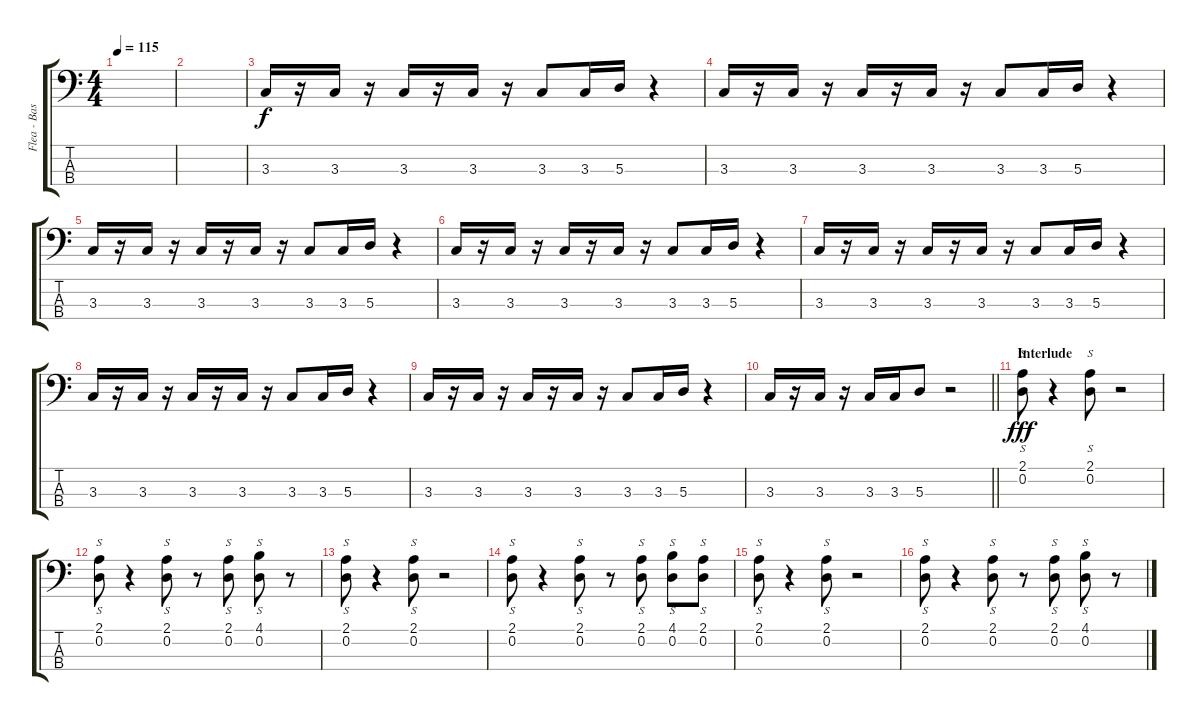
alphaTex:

\track ("Flea - Bass" "Flea - Bas") {instrument slapbass1}
\staff {score tabs}
\tuning (G2 D2 A1 E1) {hide}
\ts (4 4)
\tempo 115
\clef f4
\ks c
|
|
3.3.16{dy f volume 8} r.16 3.3.16 r.16 3.3.16 r.16 3.3.16 r.16 3.3.8 3.3.16 5.3.16 r.4 |
3.3.16 r.16 3.3.16 r.16 3.3.16 r.16 3.3.16 r.16 3.3.8 3.3.16 5.3.16 r.4 |
3.3.16 r.16 3.3.16 r.16 3.3.16 r.16 3.3.16 r.16 3.3.8 3.3.16 5.3.16 r.4 |
3.3.16 r.16 3.3.16 r.16 3.3.16 r.16 3.3.16 r.16 3.3.8 3.3.16 5.3.16 r.4 |
3.3.16{volume 14} r.16 3.3.16 r.16 3.3.16 r.16 3.3.16 r.16 3.3.8 3.3.16 5.3.16 r.4 |
3.3.16 r.16 3.3.16 r.16 3.3.16 r.16 3.3.16 r.16 3.3.8 3.3.16 5.3.16 r.4 |
3.3.16 r.16 3.3.16 r.16 3.3.16 r.16 3.3.16 r.16 3.3.8 3.3.16 5.3.16 r.4 |
\barLineRight lightlight
3.3.16 r.16 3.3.16 r.16 3.3.16 3.3.16 5.3.8 r.2 |
\section ("" "Interlude")
(2.1 0.2).8{s dy fff instrument slapbass1} r.4 (2.1 0.2).8{s} r.2 |
(2.1 0.2).8{s} r.4 (2.1 0.2).8{s} r.8 (2.1 0.2).8{s} (4.1 0.2).8{s} r.8 |
(2.1 0.2).8{s} r.4 (2.1 0.2).8{s} r.2 |
(2.1 0.2).8{s} r.4 (2.1 0.2).8{s} r.8 (2.1 0.2).8{s} (4.1 0.2).8{s} (2.1 0.2).8{s} |
(2.1 0.2).8{s} r.4 (2.1 0.2).8{s} r.2 |
(2.1 0.2).8{s} r.4 (2.1 0.2).8{s} r.8 (2.1 0.2).8{s} (4.1 0.2).8{s} r.8
